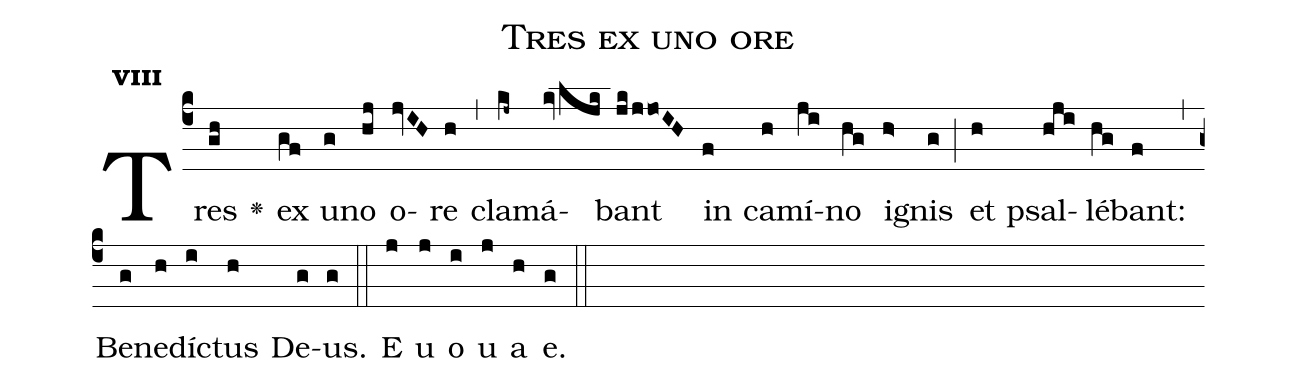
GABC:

name:Tres ex uno ore;
office-part:Antiphona;
mode:8;
%%
initial-style: 1;
name: Tres ex uno ore;
book: Antiphonae & Responsoria/Tomus III, p. 34;
occasion: Psalterium Hebdomada II Dominica;
office-part: Laudes Ant 2;
user-notes: ;
commentary: ;
annotation: 8g;
centering-scheme: english; mihi homo.fontsize: 12;
font: OFLSortsMillGoudy;
height: 11;
width: 4.5;
%%
(c4)Tres(gh) <v>\greheightstar</v>() ex(gf) u(g)no(hj) o(jvIH)re(h) (,) cla(kj~)má(kv/ljk)bant(jk/jjoIH) in(f) ca(h)mí(ji)no(hg) i(h>)gnis(g) (;) et(h) psal(hji)lé(hg)bant:(f) (,) Be(g)ne(h)dí(i)ctus(h) De(g)us.(g) (::)
E(j) u(j) o(i) u(j) a(h) e.(g) (::)
